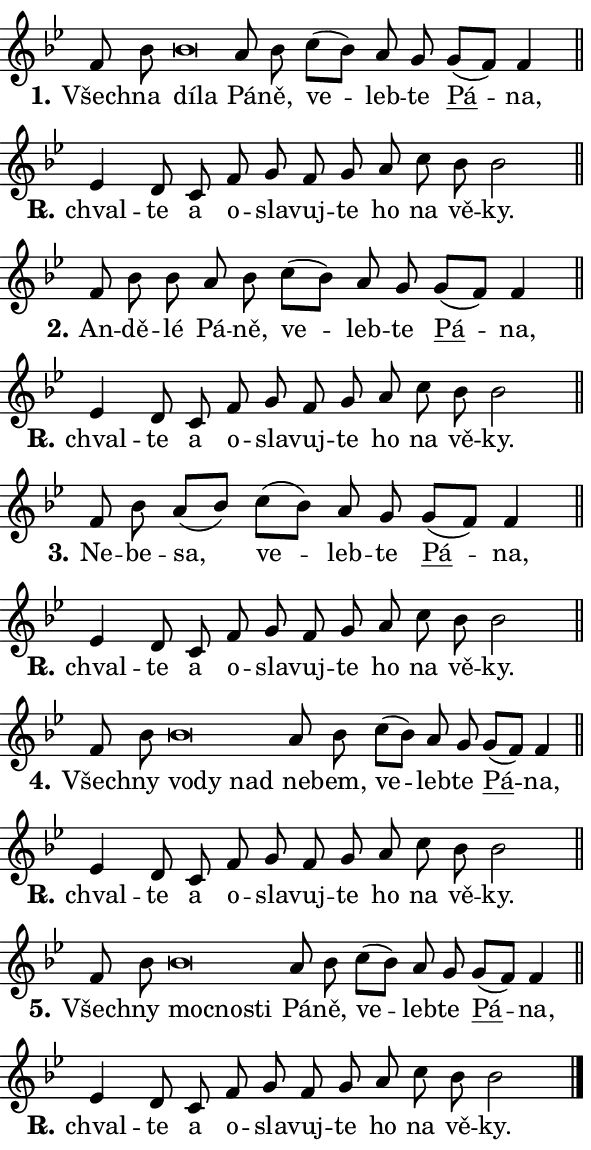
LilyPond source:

\version "2.24.0"
\header { tagline = "" }
\paper {
  indent = 0\cm
  top-margin = 0\cm
  right-margin = 0.13\cm % to fit lyric hyphens
  bottom-margin = 0\cm
  left-margin = 0\cm
  paper-width = 10\cm
  page-breaking = #ly:one-page-breaking
  system-system-spacing.basic-distance = #11
  score-system-spacing.basic-distance = #11
  ragged-last = ##f
}


%% Author: Thomas Morley
%% https://lists.gnu.org/archive/html/lilypond-user/2020-05/msg00002.html
#(define (line-position grob)
"Returns position of @var[grob} in current system:
   @code{'start}, if at first time-step
   @code{'end}, if at last time-step
   @code{'middle} otherwise
"
  (let* ((col (ly:item-get-column grob))
         (ln (ly:grob-object col 'left-neighbor))
         (rn (ly:grob-object col 'right-neighbor))
         (col-to-check-left (if (ly:grob? ln) ln col))
         (col-to-check-right (if (ly:grob? rn) rn col))
         (break-dir-left
           (and
             (ly:grob-property col-to-check-left 'non-musical #f)
             (ly:item-break-dir col-to-check-left)))
         (break-dir-right
           (and
             (ly:grob-property col-to-check-right 'non-musical #f)
             (ly:item-break-dir col-to-check-right))))
        (cond ((eqv? 1 break-dir-left) 'start)
              ((eqv? -1 break-dir-right) 'end)
              (else 'middle))))

#(define (tranparent-at-line-position vctor)
  (lambda (grob)
  "Relying on @code{line-position} select the relevant enry from @var{vctor}.
Used to determine transparency,"
    (case (line-position grob)
      ((end) (not (vector-ref vctor 0)))
      ((middle) (not (vector-ref vctor 1)))
      ((start) (not (vector-ref vctor 2))))))

noteHeadBreakVisibility =
#(define-music-function (break-visibility)(vector?)
"Makes @code{NoteHead}s transparent relying on @var{break-visibility}"
#{
  \override NoteHead.transparent =
    #(tranparent-at-line-position break-visibility)
#})

#(define delete-ledgers-for-transparent-note-heads
  (lambda (grob)
    "Reads whether a @code{NoteHead} is transparent.
If so this @code{NoteHead} is removed from @code{'note-heads} from
@var{grob}, which is supposed to be @code{LedgerLineSpanner}.
As a result ledgers are not printed for this @code{NoteHead}"
    (let* ((nhds-array (ly:grob-object grob 'note-heads))
           (nhds-list
             (if (ly:grob-array? nhds-array)
                 (ly:grob-array->list nhds-array)
                 '()))
           ;; Relies on the transparent-property being done before
           ;; Staff.LedgerLineSpanner.after-line-breaking is executed.
           ;; This is fragile ...
           (to-keep
             (remove
               (lambda (nhd)
                 (ly:grob-property nhd 'transparent #f))
               nhds-list)))
      ;; TODO find a better method to iterate over grob-arrays, similiar
      ;; to filter/remove etc for lists
      ;; For now rebuilt from scratch
      (set! (ly:grob-object grob 'note-heads)  '())
      (for-each
        (lambda (nhd)
          (ly:pointer-group-interface::add-grob grob 'note-heads nhd))
        to-keep))))

squashNotes = {
  \override NoteHead.X-extent = #'(-0.2 . 0.2)
  \override NoteHead.Y-extent = #'(-0.75 . 0)
  \override NoteHead.stencil =
    #(lambda (grob)
       (let ((pos (ly:grob-property grob 'staff-position)))
         (begin
           (if (< pos -7) (display "ERROR: Lower brevis then expected\n") (display ""))
           (if (<= pos -6) ly:text-interface::print ly:note-head::print))))
}
unSquashNotes = {
  \revert NoteHead.X-extent
  \revert NoteHead.Y-extent
  \revert NoteHead.stencil
}

hideNotes = \noteHeadBreakVisibility #begin-of-line-visible
unHideNotes = \noteHeadBreakVisibility #all-visible

% work-around for resetting accidentals
% https://lilypond.org/doc/v2.23/Documentation/notation/displaying-rhythms#unmetered-music
cadenzaMeasure = {
  \cadenzaOff
  \partial 1024 s1024
  \cadenzaOn
}

#(define-markup-command (accent layout props text) (markup?)
  "Underline accented syllable"
  (interpret-markup layout props
    #{\markup \override #'(offset . 4.3) \underline { #text }#}))

responsum = \markup \concat {
  "R" \hspace #-1.05 \path #0.1 #'((moveto 0 0.07) (lineto 0.9 0.8)) \hspace #0.05 "."
}

spaceSize = #0.6828661417322834 % exact space size for TeX Gyre Schola

\layout {
  \context {
    \Staff
    \remove "Time_signature_engraver"
    \override LedgerLineSpanner.after-line-breaking = #delete-ledgers-for-transparent-note-heads
  }
  \context {
    \Lyrics {
      \override LyricSpace.minimum-distance = \spaceSize
      \override LyricText.font-name = #"TeX Gyre Schola"
      \override LyricText.font-size = 1
      \override StanzaNumber.font-name = #"TeX Gyre Schola Bold"
      \override StanzaNumber.font-size = 1
    }
  }
  \context {
    \Score 
    \override NoteHead.text =
      #(lambda (grob) 
        (let ((pos (ly:grob-property grob 'staff-position)))
          #{\markup {
            \combine
              \halign #-0.55 \raise #(if (= pos -6) 0 0.5) \override #'(thickness . 2) \draw-line #'(3.2 . 0)
              \musicglyph "noteheads.sM1"
          }#}))
  }
}

% magnetic-lyrics.ily
%
%   written by
%     Jean Abou Samra <jean@abou-samra.fr>
%     Werner Lemberg <wl@gnu.org>
%
%   adapted by
%     Jiri Hon <jiri.hon@gmail.com>
%
% Version 2022-Apr-15

% https://www.mail-archive.com/lilypond-user@gnu.org/msg149350.html

#(define (Left_hyphen_pointer_engraver context)
   "Collect syllable-hyphen-syllable occurrences in lyrics and store
them in properties.  This engraver only looks to the left.  For
example, if the lyrics input is @code{foo -- bar}, it does the
following.

@itemize @bullet
@item
Set the @code{text} property of the @code{LyricHyphen} grob between
@q{foo} and @q{bar} to @code{foo}.

@item
Set the @code{left-hyphen} property of the @code{LyricText} grob with
text @q{foo} to the @code{LyricHyphen} grob between @q{foo} and
@q{bar}.
@end itemize

Use this auxiliary engraver in combination with the
@code{lyric-@/text::@/apply-@/magnetic-@/offset!} hook."
   (let ((hyphen #f)
         (text #f))
     (make-engraver
      (acknowledgers
       ((lyric-syllable-interface engraver grob source-engraver)
        (set! text grob)))
      (end-acknowledgers
       ((lyric-hyphen-interface engraver grob source-engraver)
        ;(when (not (grob::has-interface grob 'lyric-space-interface))
          (set! hyphen grob)));)
      ((stop-translation-timestep engraver)
       (when (and text hyphen)
         (ly:grob-set-object! text 'left-hyphen hyphen))
       (set! text #f)
       (set! hyphen #f)))))

#(define (lyric-text::apply-magnetic-offset! grob)
   "If the space between two syllables is less than the value in
property @code{LyricText@/.details@/.squash-threshold}, move the right
syllable to the left so that it gets concatenated with the left
syllable.

Use this function as a hook for
@code{LyricText@/.after-@/line-@/breaking} if the
@code{Left_@/hyphen_@/pointer_@/engraver} is active."
   (let ((hyphen (ly:grob-object grob 'left-hyphen #f)))
     (when hyphen
       (let ((left-text (ly:spanner-bound hyphen LEFT)))
         (when (grob::has-interface left-text 'lyric-syllable-interface)
           (let* ((common (ly:grob-common-refpoint grob left-text X))
                  (this-x-ext (ly:grob-extent grob common X))
                  (left-x-ext
                   (begin
                     ;; Trigger magnetism for left-text.
                     (ly:grob-property left-text 'after-line-breaking)
                     (ly:grob-extent left-text common X)))
                  ;; `delta` is the gap width between two syllables.
                  (delta (- (interval-start this-x-ext)
                            (interval-end left-x-ext)))
                  (details (ly:grob-property grob 'details))
                  (threshold (assoc-get 'squash-threshold details 0.2)))
             (when (< delta threshold)
               (let* (;; We have to manipulate the input text so that
                      ;; ligatures crossing syllable boundaries are not
                      ;; disabled.  For languages based on the Latin
                      ;; script this is essentially a beautification.
                      ;; However, for non-Western scripts it can be a
                      ;; necessity.
                      (lt (ly:grob-property left-text 'text))
                      (rt (ly:grob-property grob 'text))
                      (is-space (grob::has-interface hyphen 'lyric-space-interface))
                      (space (if is-space " " ""))
                      (extra-delta (if is-space spaceSize 0))
                      ;; Append new syllable.
                      (ltrt-space (if (and (string? lt) (string? rt))
                                (string-append lt space rt)
                                (make-concat-markup (list lt space rt))))
                      ;; Right-align `ltrt` to the right side.
                      (ltrt-space-markup (grob-interpret-markup
                               grob
                               (make-translate-markup
                                (cons (interval-length this-x-ext) 0)
                                (make-right-align-markup ltrt-space)))))
                 (begin
                   ;; Don't print `left-text`.
                   (ly:grob-set-property! left-text 'stencil #f)
                   ;; Set text and stencil (which holds all collected
                   ;; syllables so far) and shift it to the left.
                   (ly:grob-set-property! grob 'text ltrt-space)
                   (ly:grob-set-property! grob 'stencil ltrt-space-markup)
                   (ly:grob-translate-axis! grob (- (- delta extra-delta)) X))))))))))


#(define (lyric-hyphen::displace-bounds-first grob)
   ;; Make very sure this callback isn't triggered too early.
   (let ((left (ly:spanner-bound grob LEFT))
         (right (ly:spanner-bound grob RIGHT)))
     (ly:grob-property left 'after-line-breaking)
     (ly:grob-property right 'after-line-breaking)
     (ly:lyric-hyphen::print grob)))

squashThreshold = #0.4

\layout {
  \context {
    \Lyrics
    \consists #Left_hyphen_pointer_engraver
    \override LyricText.after-line-breaking =
      #lyric-text::apply-magnetic-offset!
    \override LyricHyphen.stencil = #lyric-hyphen::displace-bounds-first
    \override LyricText.details.squash-threshold = \squashThreshold
    \override LyricHyphen.minimum-distance = 0
    \override LyricHyphen.minimum-length = \squashThreshold
  }
}

squashText = \override LyricText.details.squash-threshold = 9999
unSquashText = \override LyricText.details.squash-threshold = \squashThreshold

leftText = \override LyricText.self-alignment-X = #LEFT
unLeftText = \revert LyricText.self-alignment-X

starOffset = #(lambda (grob) 
                (let ((x_offset (ly:self-alignment-interface::aligned-on-x-parent grob)))
                  (if (= x_offset 0) 0 (+ x_offset 1.2))))

star = #(define-music-function (syllable)(string?)
"Append star separator at the end of a syllable"
#{
  \once \override LyricText.X-offset = #starOffset
  \lyricmode { \markup {
    #syllable
    \override #'((font-name . "TeX Gyre Schola Bold")) \hspace #0.2 \lower #0.65 \larger "*"
  } }
#})

starAccent = #(define-music-function (syllable)(string?)
"Append star separator at the end of a syllable and make accent"
#{
  \once \override LyricText.X-offset = #starOffset
  \lyricmode { \markup {
    \accent #syllable
    \override #'((font-name . "TeX Gyre Schola Bold")) \hspace #0.2 \lower #0.65 \larger "*"
  } }
#})

breath = #(define-music-function (syllable)(string?)
"Append breathing indicator at the end of a syllable"
#{
  \lyricmode { \markup { #syllable "+" } }
#})

optionalBreath = #(define-music-function (syllable)(string?)
"Append optional breathing indicator at the end of a syllable"
#{
  \lyricmode { \markup { #syllable "(+)" } }
#})


\score {
    <<
        \new Voice = "melody" { \cadenzaOn \key bes \major \relative { f'8 bes \bar "" \squashNotes bes\breve*1/16 \hideNotes \breve*1/16 \bar "" \unHideNotes \unSquashNotes a8 bes \bar "" c[( bes)] \bar "" a g \bar "" \bar "" g[( f)] f4 \cadenzaMeasure \bar "||" \break } }
        \new Lyrics \lyricsto "melody" { \lyricmode { \set stanza = "1."
Všech -- na \leftText dí -- \squashText la \unLeftText \unSquashText Pá -- ně, ve -- leb -- te \markup \accent Pá -- na, } }
    >>
    \layout {}
}

\score {
    <<
        \new Voice = "melody" { \cadenzaOn \key bes \major \relative { es'4 d8 c \bar "" f g f \bar "" g a \bar "" c bes bes2 \cadenzaMeasure \bar "||" \break } }
        \new Lyrics \lyricsto "melody" { \lyricmode { \set stanza = \responsum
chval -- te a o -- sla -- vuj -- te ho na vě -- ky. } }
    >>
    \layout {}
}

\score {
    <<
        \new Voice = "melody" { \cadenzaOn \key bes \major \relative { f'8 bes \bar "" bes a8 bes \bar "" c[( bes)] \bar "" a g \bar "" \bar "" g[( f)] f4 \cadenzaMeasure \bar "||" \break } }
        \new Lyrics \lyricsto "melody" { \lyricmode { \set stanza = "2."
An -- dě -- lé Pá -- ně, ve -- leb -- te \markup \accent Pá -- na, } }
    >>
    \layout {}
}

\score {
    <<
        \new Voice = "melody" { \cadenzaOn \key bes \major \relative { es'4 d8 c \bar "" f g f \bar "" g a \bar "" c bes bes2 \cadenzaMeasure \bar "||" \break } }
        \new Lyrics \lyricsto "melody" { \lyricmode { \set stanza = \responsum
chval -- te a o -- sla -- vuj -- te ho na vě -- ky. } }
    >>
    \layout {}
}

\score {
    <<
        \new Voice = "melody" { \cadenzaOn \key bes \major \relative { f'8 bes8 a8[( bes)] \bar "" c[( bes)] \bar "" a g \bar "" \bar "" g[( f)] f4 \cadenzaMeasure \bar "||" \break } }
        \new Lyrics \lyricsto "melody" { \lyricmode { \set stanza = "3."
Ne -- be -- sa, ve -- leb -- te \markup \accent Pá -- na, } }
    >>
    \layout {}
}

\score {
    <<
        \new Voice = "melody" { \cadenzaOn \key bes \major \relative { es'4 d8 c \bar "" f g f \bar "" g a \bar "" c bes bes2 \cadenzaMeasure \bar "||" \break } }
        \new Lyrics \lyricsto "melody" { \lyricmode { \set stanza = \responsum
chval -- te a o -- sla -- vuj -- te ho na vě -- ky. } }
    >>
    \layout {}
}

\score {
    <<
        \new Voice = "melody" { \cadenzaOn \key bes \major \relative { f'8 bes \bar "" \squashNotes bes\breve*1/16 \hideNotes \breve*1/16 \breve*1/16 \bar "" \unHideNotes \unSquashNotes a8 bes \bar "" c[( bes)] \bar "" a g \bar "" \bar "" g[( f)] f4 \cadenzaMeasure \bar "||" \break } }
        \new Lyrics \lyricsto "melody" { \lyricmode { \set stanza = "4."
Všech -- ny \leftText vo -- \squashText dy nad \unLeftText \unSquashText ne -- bem, ve -- leb -- te \markup \accent Pá -- na, } }
    >>
    \layout {}
}

\score {
    <<
        \new Voice = "melody" { \cadenzaOn \key bes \major \relative { es'4 d8 c \bar "" f g f \bar "" g a \bar "" c bes bes2 \cadenzaMeasure \bar "||" \break } }
        \new Lyrics \lyricsto "melody" { \lyricmode { \set stanza = \responsum
chval -- te a o -- sla -- vuj -- te ho na vě -- ky. } }
    >>
    \layout {}
}

\score {
    <<
        \new Voice = "melody" { \cadenzaOn \key bes \major \relative { f'8 bes \bar "" \squashNotes bes\breve*1/16 \hideNotes \breve*1/16 \breve*1/16 \bar "" \unHideNotes \unSquashNotes a8 bes \bar "" c[( bes)] \bar "" a g \bar "" \bar "" g[( f)] f4 \cadenzaMeasure \bar "||" \break } }
        \new Lyrics \lyricsto "melody" { \lyricmode { \set stanza = "5."
Všech -- ny \leftText moc -- \squashText no -- sti \unLeftText \unSquashText Pá -- ně, ve -- leb -- te \markup \accent Pá -- na, } }
    >>
    \layout {}
}

\score {
    <<
        \new Voice = "melody" { \cadenzaOn \key bes \major \relative { es'4 d8 c \bar "" f g f \bar "" g a \bar "" c bes bes2 \cadenzaMeasure \bar "||" \break } \bar "|." }
        \new Lyrics \lyricsto "melody" { \lyricmode { \set stanza = \responsum
chval -- te a o -- sla -- vuj -- te ho na vě -- ky. } }
    >>
    \layout {}
}
